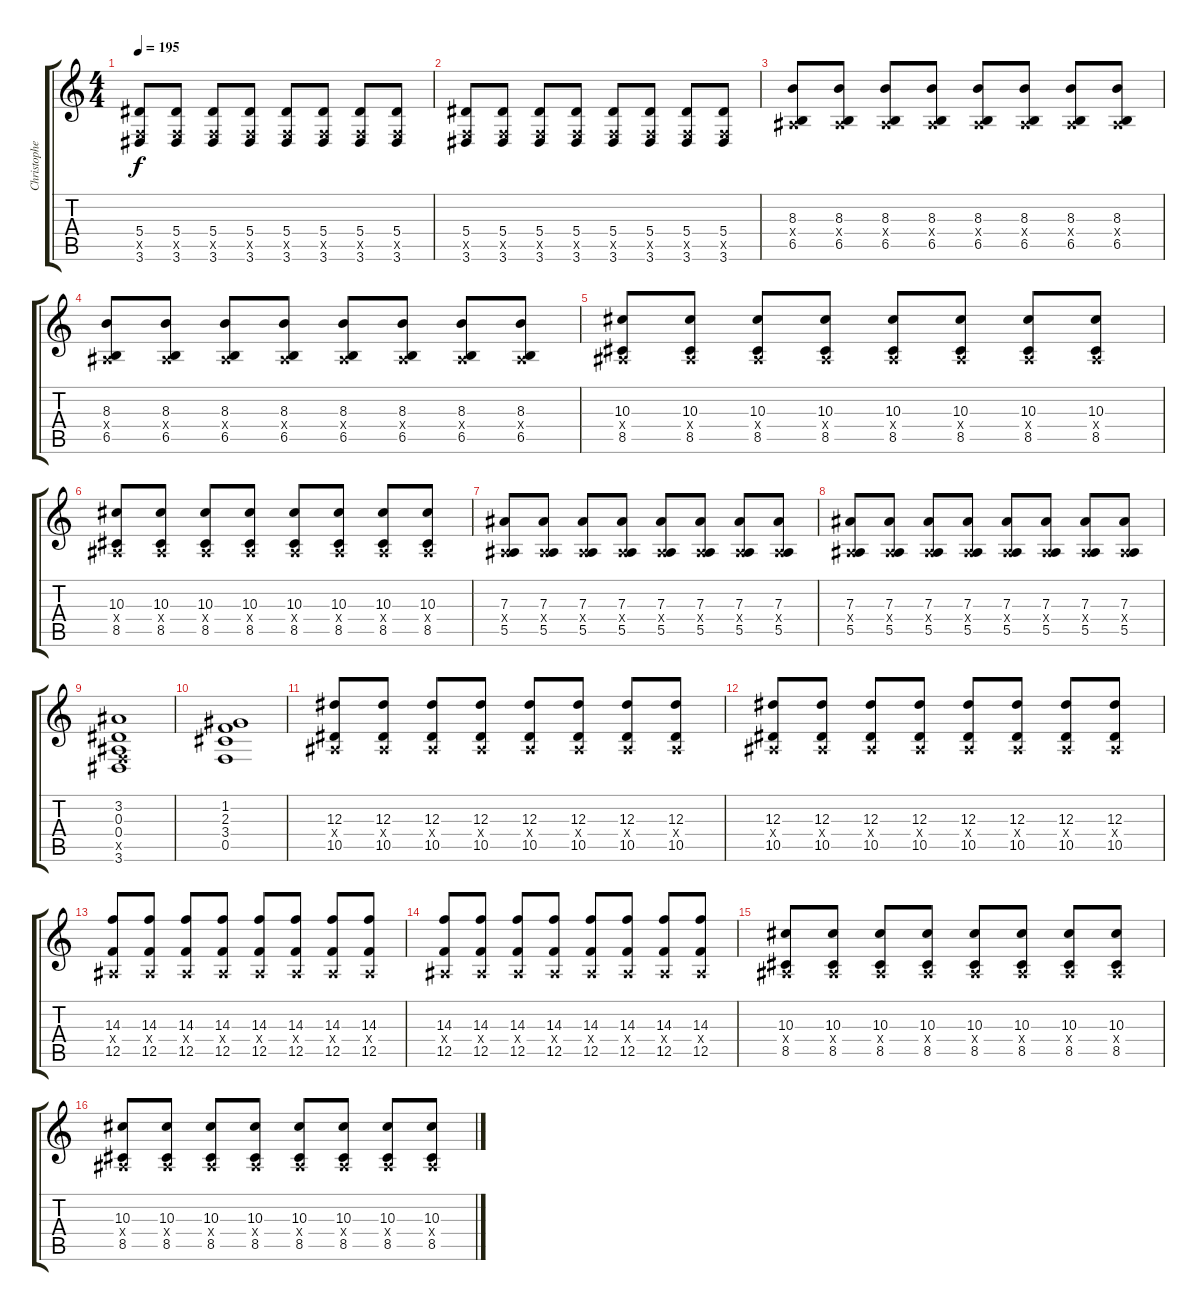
\track ("Christopher Amott" "Christophe") {instrument distortionguitar}
\staff {score tabs}
\tuning (C4 G3 Eb3 Bb2 F2 C2) {hide}
\ts (4 4)
\tempo 195
\clef g2
\ks c
(5.4 0.5{x} 3.6).8{dy f} (5.4 0.5{x} 3.6).8 (5.4 0.5{x} 3.6).8 (5.4 0.5{x} 3.6).8 (5.4 0.5{x} 3.6).8 (5.4 0.5{x} 3.6).8 (5.4 0.5{x} 3.6).8 (5.4 0.5{x} 3.6).8 |
(5.4 0.5{x} 3.6).8 (5.4 0.5{x} 3.6).8 (5.4 0.5{x} 3.6).8 (5.4 0.5{x} 3.6).8 (5.4 0.5{x} 3.6).8 (5.4 0.5{x} 3.6).8 (5.4 0.5{x} 3.6).8 (5.4 0.5{x} 3.6).8 |
(8.3 0.4{x} 6.5).8 (8.3 0.4{x} 6.5).8 (8.3 0.4{x} 6.5).8 (8.3 0.4{x} 6.5).8 (8.3 0.4{x} 6.5).8 (8.3 0.4{x} 6.5).8 (8.3 0.4{x} 6.5).8 (8.3 0.4{x} 6.5).8 |
(8.3 0.4{x} 6.5).8 (8.3 0.4{x} 6.5).8 (8.3 0.4{x} 6.5).8 (8.3 0.4{x} 6.5).8 (8.3 0.4{x} 6.5).8 (8.3 0.4{x} 6.5).8 (8.3 0.4{x} 6.5).8 (8.3 0.4{x} 6.5).8 |
(10.3 0.4{x} 8.5).8 (10.3 0.4{x} 8.5).8 (10.3 0.4{x} 8.5).8 (10.3 0.4{x} 8.5).8 (10.3 0.4{x} 8.5).8 (10.3 0.4{x} 8.5).8 (10.3 0.4{x} 8.5).8 (10.3 0.4{x} 8.5).8 |
(10.3 0.4{x} 8.5).8 (10.3 0.4{x} 8.5).8 (10.3 0.4{x} 8.5).8 (10.3 0.4{x} 8.5).8 (10.3 0.4{x} 8.5).8 (10.3 0.4{x} 8.5).8 (10.3 0.4{x} 8.5).8 (10.3 0.4{x} 8.5).8 |
(7.3 0.4{x} 5.5).8 (7.3 0.4{x} 5.5).8 (7.3 0.4{x} 5.5).8 (7.3 0.4{x} 5.5).8 (7.3 0.4{x} 5.5).8 (7.3 0.4{x} 5.5).8 (7.3 0.4{x} 5.5).8 (7.3 0.4{x} 5.5).8 |
(7.3 0.4{x} 5.5).8 (7.3 0.4{x} 5.5).8 (7.3 0.4{x} 5.5).8 (7.3 0.4{x} 5.5).8 (7.3 0.4{x} 5.5).8 (7.3 0.4{x} 5.5).8 (7.3 0.4{x} 5.5).8 (7.3 0.4{x} 5.5).8 |
(3.2 0.3 0.4 0.5{x} 3.6).1 |
(1.2 2.3 3.4 0.5).1 |
(12.3 0.4{x} 10.5).8 (12.3 0.4{x} 10.5).8 (12.3 0.4{x} 10.5).8 (12.3 0.4{x} 10.5).8 (12.3 0.4{x} 10.5).8 (12.3 0.4{x} 10.5).8 (12.3 0.4{x} 10.5).8 (12.3 0.4{x} 10.5).8 |
(12.3 0.4{x} 10.5).8 (12.3 0.4{x} 10.5).8 (12.3 0.4{x} 10.5).8 (12.3 0.4{x} 10.5).8 (12.3 0.4{x} 10.5).8 (12.3 0.4{x} 10.5).8 (12.3 0.4{x} 10.5).8 (12.3 0.4{x} 10.5).8 |
(14.3 0.4{x} 12.5).8 (14.3 0.4{x} 12.5).8 (14.3 0.4{x} 12.5).8 (14.3 0.4{x} 12.5).8 (14.3 0.4{x} 12.5).8 (14.3 0.4{x} 12.5).8 (14.3 0.4{x} 12.5).8 (14.3 0.4{x} 12.5).8 |
(14.3 0.4{x} 12.5).8 (14.3 0.4{x} 12.5).8 (14.3 0.4{x} 12.5).8 (14.3 0.4{x} 12.5).8 (14.3 0.4{x} 12.5).8 (14.3 0.4{x} 12.5).8 (14.3 0.4{x} 12.5).8 (14.3 0.4{x} 12.5).8 |
(10.3 0.4{x} 8.5).8 (10.3 0.4{x} 8.5).8 (10.3 0.4{x} 8.5).8 (10.3 0.4{x} 8.5).8 (10.3 0.4{x} 8.5).8 (10.3 0.4{x} 8.5).8 (10.3 0.4{x} 8.5).8 (10.3 0.4{x} 8.5).8 |
(10.3 0.4{x} 8.5).8 (10.3 0.4{x} 8.5).8 (10.3 0.4{x} 8.5).8 (10.3 0.4{x} 8.5).8 (10.3 0.4{x} 8.5).8 (10.3 0.4{x} 8.5).8 (10.3 0.4{x} 8.5).8 (10.3 0.4{x} 8.5).8
